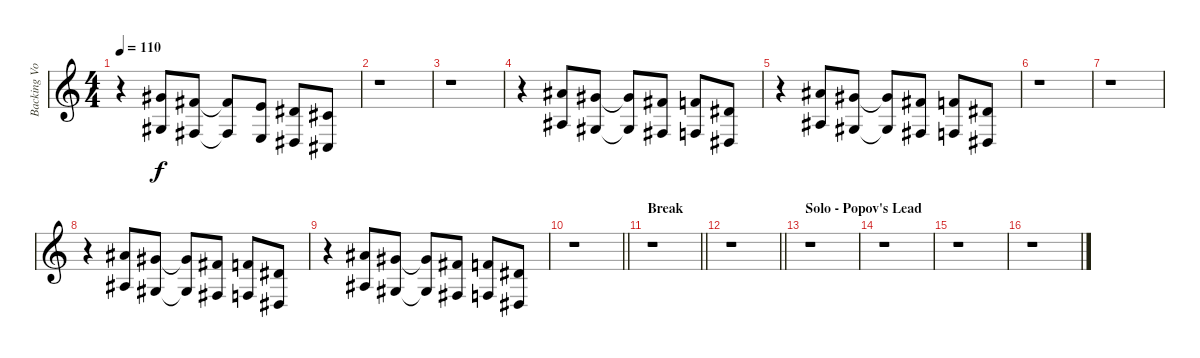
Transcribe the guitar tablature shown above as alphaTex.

\track ("Backing Vocals" "Backing Vo") {instrument choiraahs}
\staff {score}
\tuning (Eb4 Bb3 Gb3 Db3 Ab2 Eb2) {hide}
\ts (4 4)
\tempo 110
\clef g2
\ks c
r.4{dy f} (5.1 2.3).8 (3.1 0.3).8 (3.1{t} 0.3{t}).8 (6.2 3.4).8 (5.2 2.4).8 (3.2 0.4).8 |
r.1 |
r.1 |
r.4 (7.1 0.2).8 (5.1 2.3).8 (5.1{t} 2.3{t}).8 (8.2 0.3).8 (7.2 4.4).8 (5.2 2.4).8 |
r.4 (7.1 0.2).8 (5.1 2.3).8 (5.1{t} 2.3{t}).8 (8.2 0.3).8 (7.2 4.4).8 (5.2 2.4).8 |
r.1 |
r.1 |
r.4 (7.1 0.2).8 (5.1 2.3).8 (5.1{t} 2.3{t}).8 (8.2 0.3).8 (7.2 4.4).8 (5.2 2.4).8 |
r.4 (7.1 0.2).8 (5.1 2.3).8 (5.1{t} 2.3{t}).8 (8.2 0.3).8 (7.2 4.4).8 (5.2 2.4).8 |
\barLineRight lightlight
r.1 |
\section ("" "Break")
\barLineRight lightlight
r.1 |
\barLineRight lightlight
r.1 |
\section ("" "Solo - Popov's Lead")
r.1 |
r.1 |
r.1 |
r.1
